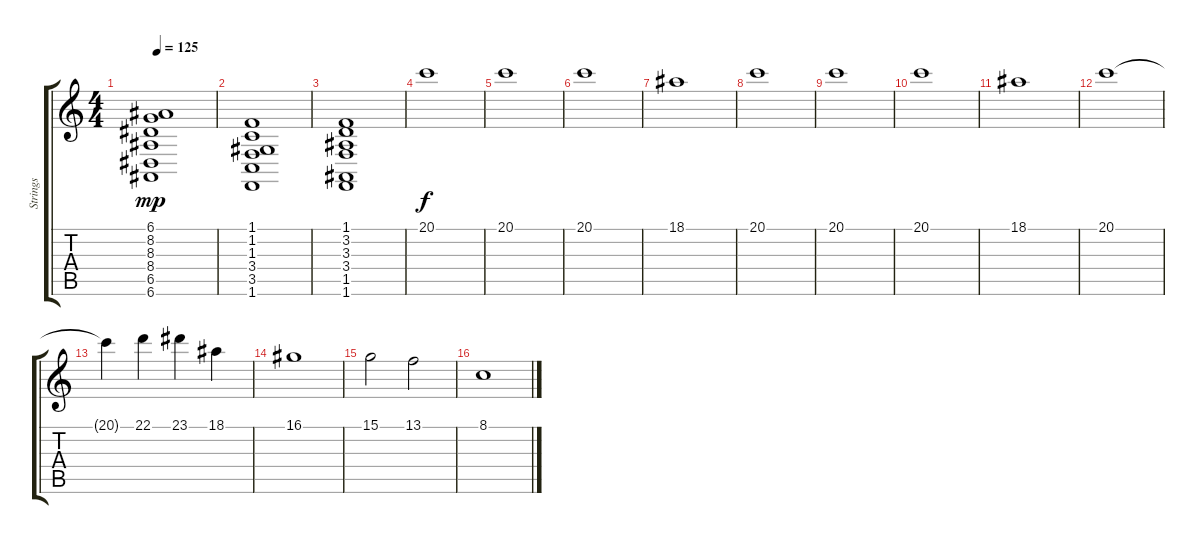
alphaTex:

\track ("Strings" "Strings") {instrument tremolostrings}
\staff {score tabs}
\tuning (E4 B3 G3 D3 A2 E2) {hide}
\ts (4 4)
\tempo 125
\clef g2
\ks c
(6.1 8.2 8.3 8.4 6.5 6.6).1{dy mp} |
(1.1 1.2 1.3 3.4 3.5 1.6).1 |
(1.1 3.2 3.3 3.4 1.5 1.6).1 |
20.1.1{dy f} |
20.1.1 |
20.1.1 |
18.1.1 |
20.1.1 |
20.1.1 |
20.1.1 |
18.1.1 |
20.1.1 |
20.1{t}.4 22.1.4 23.1.4 18.1.4 |
16.1.1 |
15.1.2 13.1.2 |
8.1.1
